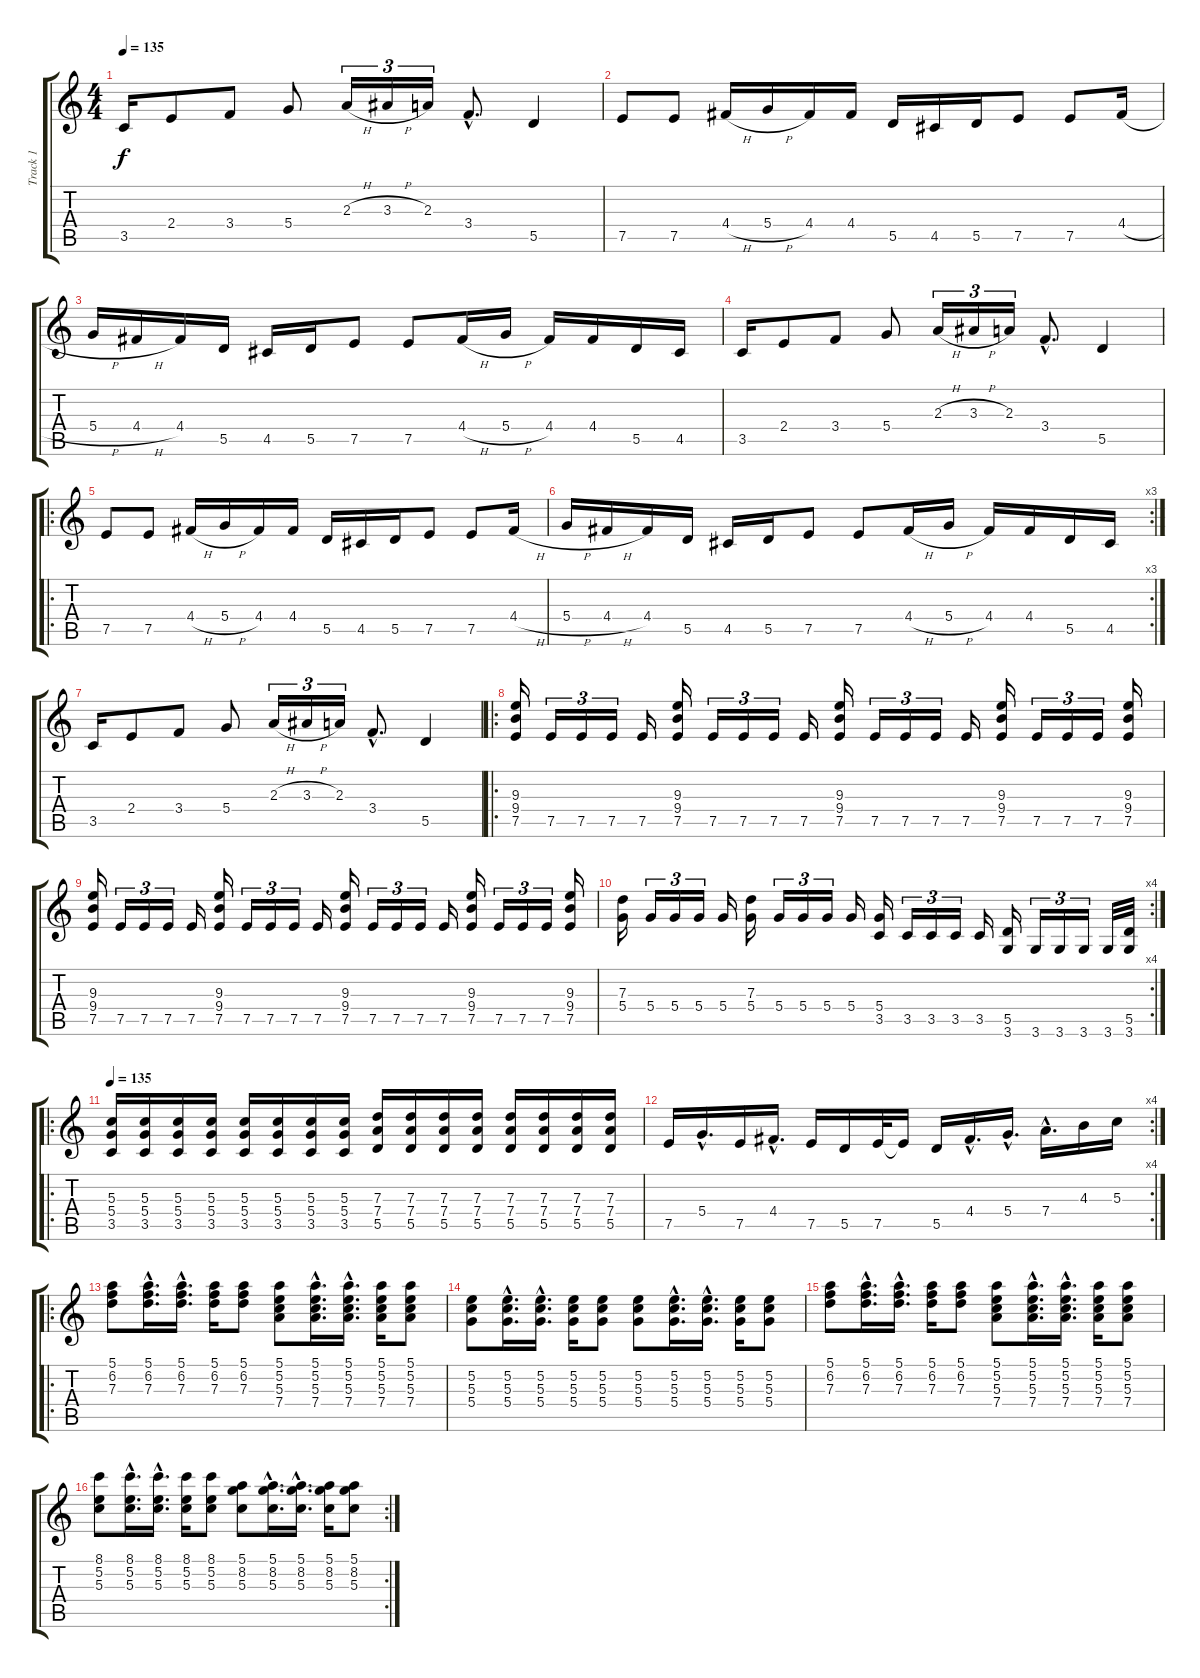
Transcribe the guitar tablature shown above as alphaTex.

\track ("Track 1" "Track 1") {instrument overdrivenguitar}
\staff {score tabs}
\tuning (E4 B3 G3 D3 A2 E2) {hide}
\ts (4 4)
\tempo 135
\clef g2
\ks c
3.5.16{dy f} 2.4.8 3.4.8 5.4.8 2.3{h}.16{tu (3 2)} 3.3{h}.16{tu (3 2)} 2.3.16{tu (3 2)} 3.4{hac}.8{d} 5.5.4 |
7.5.8 7.5.8 4.4{h}.16 5.4{h}.16 4.4.16 4.4.16 5.5.16 4.5.16 5.5.16 7.5.8 7.5.8 4.4{h}.16 |
5.4{h}.16 4.4{h}.16 4.4.16 5.5.16 4.5.16 5.5.16 7.5.8 7.5.8 4.4{h}.16 5.4{h}.16 4.4.16 4.4.16 5.5.16 4.5.16 |
3.5.16 2.4.8 3.4.8 5.4.8 2.3{h}.16{tu (3 2)} 3.3{h}.16{tu (3 2)} 2.3.16{tu (3 2)} 3.4{hac}.8{d} 5.5.4 |
\ro
7.5.8 7.5.8 4.4{h}.16 5.4{h}.16 4.4.16 4.4.16 5.5.16 4.5.16 5.5.16 7.5.8 7.5.8 4.4{h}.16 |
\rc 3
5.4{h}.16 4.4{h}.16 4.4.16 5.5.16 4.5.16 5.5.16 7.5.8 7.5.8 4.4{h}.16 5.4{h}.16 4.4.16 4.4.16 5.5.16 4.5.16 |
3.5.16 2.4.8 3.4.8 5.4.8 2.3{h}.16{tu (3 2)} 3.3{h}.16{tu (3 2)} 2.3.16{tu (3 2)} 3.4{hac}.8{d} 5.5.4 |
\ro
(9.3 9.4 7.5).16 7.5.16{tu (3 2)} 7.5.16{tu (3 2)} 7.5.16{tu (3 2)} 7.5.16 (9.3 9.4 7.5).16 7.5.16{tu (3 2)} 7.5.16{tu (3 2)} 7.5.16{tu (3 2)} 7.5.16 (9.3 9.4 7.5).16 7.5.16{tu (3 2)} 7.5.16{tu (3 2)} 7.5.16{tu (3 2)} 7.5.16 (9.3 9.4 7.5).16 7.5.16{tu (3 2)} 7.5.16{tu (3 2)} 7.5.16{tu (3 2)} (9.3 9.4 7.5).16 |
(9.3 9.4 7.5).16 7.5.16{tu (3 2)} 7.5.16{tu (3 2)} 7.5.16{tu (3 2)} 7.5.16 (9.3 9.4 7.5).16 7.5.16{tu (3 2)} 7.5.16{tu (3 2)} 7.5.16{tu (3 2)} 7.5.16 (9.3 9.4 7.5).16 7.5.16{tu (3 2)} 7.5.16{tu (3 2)} 7.5.16{tu (3 2)} 7.5.16 (9.3 9.4 7.5).16 7.5.16{tu (3 2)} 7.5.16{tu (3 2)} 7.5.16{tu (3 2)} (9.3 9.4 7.5).16 |
\rc 4
(7.3 5.4).16 5.4.16{tu (3 2)} 5.4.16{tu (3 2)} 5.4.16{tu (3 2)} 5.4.16 (7.3 5.4).16 5.4.16{tu (3 2)} 5.4.16{tu (3 2)} 5.4.16{tu (3 2)} 5.4.16 (5.4 3.5).16 3.5.16{tu (3 2)} 3.5.16{tu (3 2)} 3.5.16{tu (3 2)} 3.5.16 (5.5 3.6).16 3.6.16{tu (3 2)} 3.6.16{tu (3 2)} 3.6.16{tu (3 2)} 3.6.32 (5.5 3.6).32 |
\ro
\tempo 135
(5.3 5.4 3.5).16 (5.3 5.4 3.5).16 (5.3 5.4 3.5).16 (5.3 5.4 3.5).16 (5.3 5.4 3.5).16 (5.3 5.4 3.5).16 (5.3 5.4 3.5).16 (5.3 5.4 3.5).16 (7.3 7.4 5.5).16 (7.3 7.4 5.5).16 (7.3 7.4 5.5).16 (7.3 7.4 5.5).16 (7.3 7.4 5.5).16 (7.3 7.4 5.5).16 (7.3 7.4 5.5).16 (7.3 7.4 5.5).16 |
\rc 4
7.5.16 5.4{hac}.16{d} 7.5.16 4.4{hac}.16{d} 7.5.16 5.5.16 7.5.32 7.5{t}.16 5.5.16 4.4{hac}.16{d} 5.4{hac}.16{d} 7.4{hac}.16{d} 4.3.16 5.3.16 |
\ro
(5.1 6.2 7.3).8 (5.1{hac} 6.2{hac} 7.3{hac}).16{d} (5.1{hac} 6.2{hac} 7.3{hac}).16{d} (5.1 6.2 7.3).16 (5.1 6.2 7.3).8 (5.1 5.2 5.3 7.4).8 (5.1{hac} 5.2{hac} 5.3{hac} 7.4{hac}).16{d} (5.1{hac} 5.2{hac} 5.3{hac} 7.4{hac}).16{d} (5.1 5.2 5.3 7.4).16 (5.1 5.2 5.3 7.4).8 |
(5.2 5.3 5.4).8 (5.2{hac} 5.3{hac} 5.4{hac}).16{d} (5.2{hac} 5.3{hac} 5.4{hac}).16{d} (5.2 5.3 5.4).16 (5.2 5.3 5.4).8 (5.2 5.3 5.4).8 (5.2{hac} 5.3{hac} 5.4{hac}).16{d} (5.2{hac} 5.3{hac} 5.4{hac}).16{d} (5.2 5.3 5.4).16 (5.2 5.3 5.4).8 |
(5.1 6.2 7.3).8 (5.1{hac} 6.2{hac} 7.3{hac}).16{d} (5.1{hac} 6.2{hac} 7.3{hac}).16{d} (5.1 6.2 7.3).16 (5.1 6.2 7.3).8 (5.1 5.2 5.3 7.4).8 (5.1{hac} 5.2{hac} 5.3{hac} 7.4{hac}).16{d} (5.1{hac} 5.2{hac} 5.3{hac} 7.4{hac}).16{d} (5.1 5.2 5.3 7.4).16 (5.1 5.2 5.3 7.4).8 |
\rc 2
(8.1 5.2 5.3).8 (8.1{hac} 5.2{hac} 5.3{hac}).16{d} (8.1{hac} 5.2{hac} 5.3{hac}).16{d} (8.1 5.2 5.3).16 (8.1 5.2 5.3).8 (5.1 8.2 5.3).8 (5.1{hac} 8.2{hac} 5.3{hac}).16{d} (5.1{hac} 8.2{hac} 5.3{hac}).16{d} (5.1 8.2 5.3).16 (5.1 8.2 5.3).8
